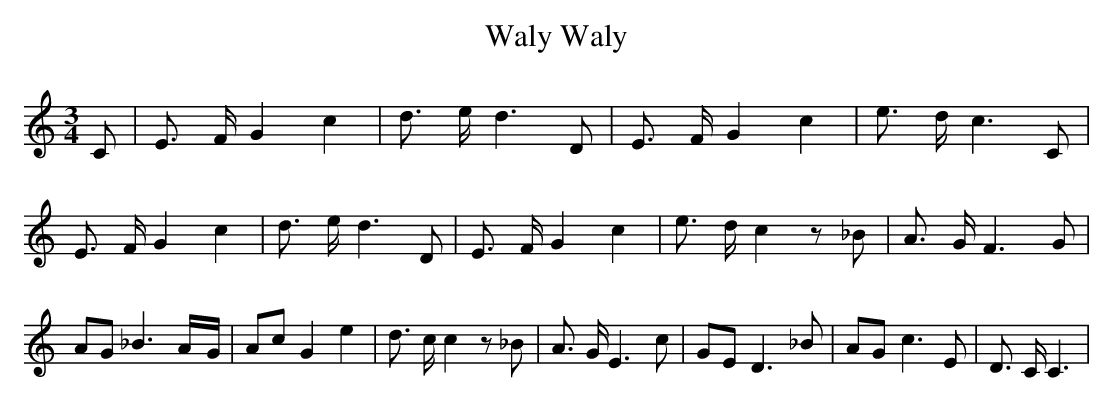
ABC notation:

X:1
T:Waly, Waly
M:3/4
L:1/8
K:C
 C| E3/2 F/2 G2 c2| d3/2 e/2 d3 D| E3/2 F/2 G2 c2| e3/2 d/2 c3 C| E3/2 F/2 G2 c2|\
 d3/2 e/2 d3 D| E3/2 F/2 G2 c2| e3/2 d/2 c2 z _B| A3/2 G/2 F3 G| AG _B3A/2-G/2|\
 Ac G2 e2| d3/2 c/2 c2 z _B| A3/2 G/2 E3 c| GE D3 _B| AG c3 E| D3/2 C/2 C3|\
